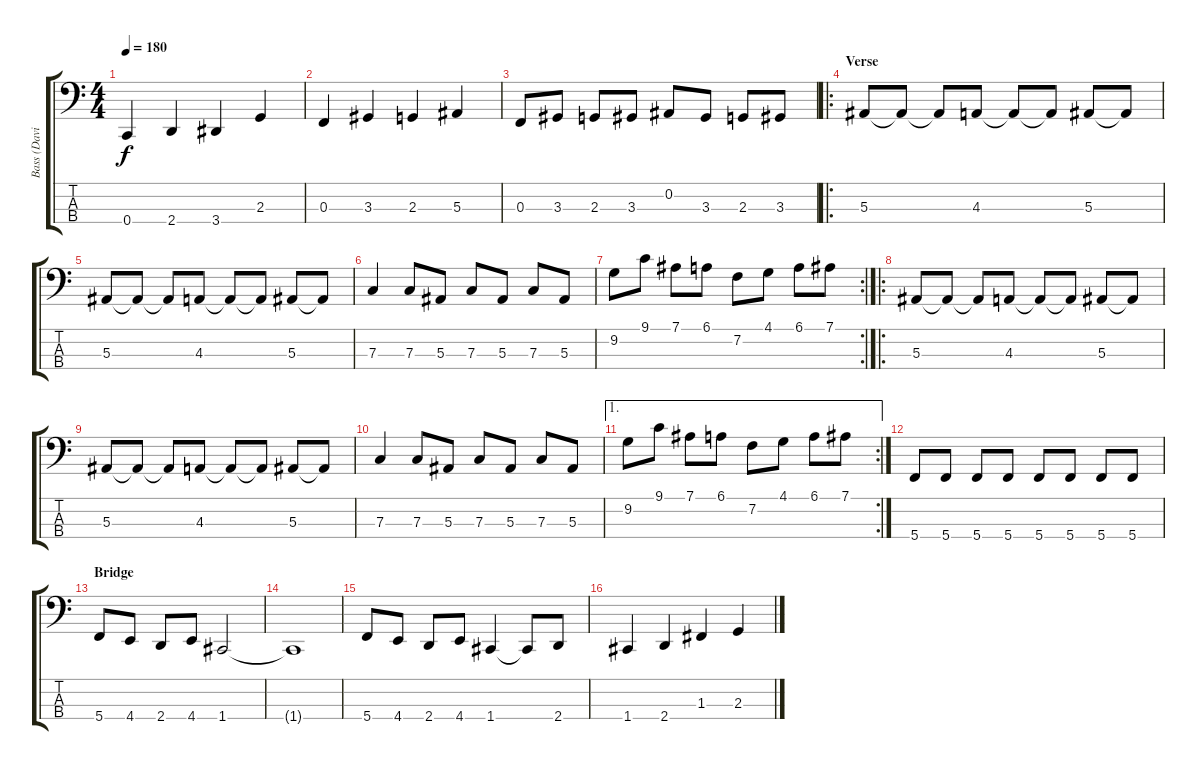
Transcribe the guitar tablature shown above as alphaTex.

\track ("Bass (David)" "Bass (Davi") {instrument electricbassfinger}
\staff {score tabs}
\tuning (Eb2 Bb1 F1 C1) {hide}
\ts (4 4)
\tempo 180
\clef f4
\ks c
0.4.4{dy f} 2.4.4 3.4.4 2.3.4 |
0.3.4 3.3.4 2.3.4 5.3.4 |
0.3.8 3.3.8 2.3.8 3.3.8 0.2.8 3.3.8 2.3.8 3.3.8 |
\ro
\section ("" "Verse")
5.3.8 5.3{t}.8 5.3{t}.8 4.3.8 4.3{t}.8 4.3{t}.8 5.3.8 5.3{t}.8 |
5.3.8 5.3{t}.8 5.3{t}.8 4.3.8 4.3{t}.8 4.3{t}.8 5.3.8 5.3{t}.8 |
7.3.4 7.3.8 5.3.8 7.3.8 5.3.8 7.3.8 5.3.8 |
\rc 2
9.2.8 9.1.8 7.1.8 6.1.8 7.2.8 4.1.8 6.1.8 7.1.8 |
\ro
5.3.8 5.3{t}.8 5.3{t}.8 4.3.8 4.3{t}.8 4.3{t}.8 5.3.8 5.3{t}.8 |
5.3.8 5.3{t}.8 5.3{t}.8 4.3.8 4.3{t}.8 4.3{t}.8 5.3.8 5.3{t}.8 |
7.3.4 7.3.8 5.3.8 7.3.8 5.3.8 7.3.8 5.3.8 |
\ae 1
\rc 2
9.2.8 9.1.8 7.1.8 6.1.8 7.2.8 4.1.8 6.1.8 7.1.8 |
5.4.8 5.4.8 5.4.8 5.4.8 5.4.8 5.4.8 5.4.8 5.4.8 |
\section ("" "Bridge")
5.4.8 4.4.8 2.4.8 4.4.8 1.4.2 |
1.4{t}.1 |
5.4.8 4.4.8 2.4.8 4.4.8 1.4.4 1.4{t}.8 2.4.8 |
1.4.4 2.4.4 1.3.4 2.3.4
